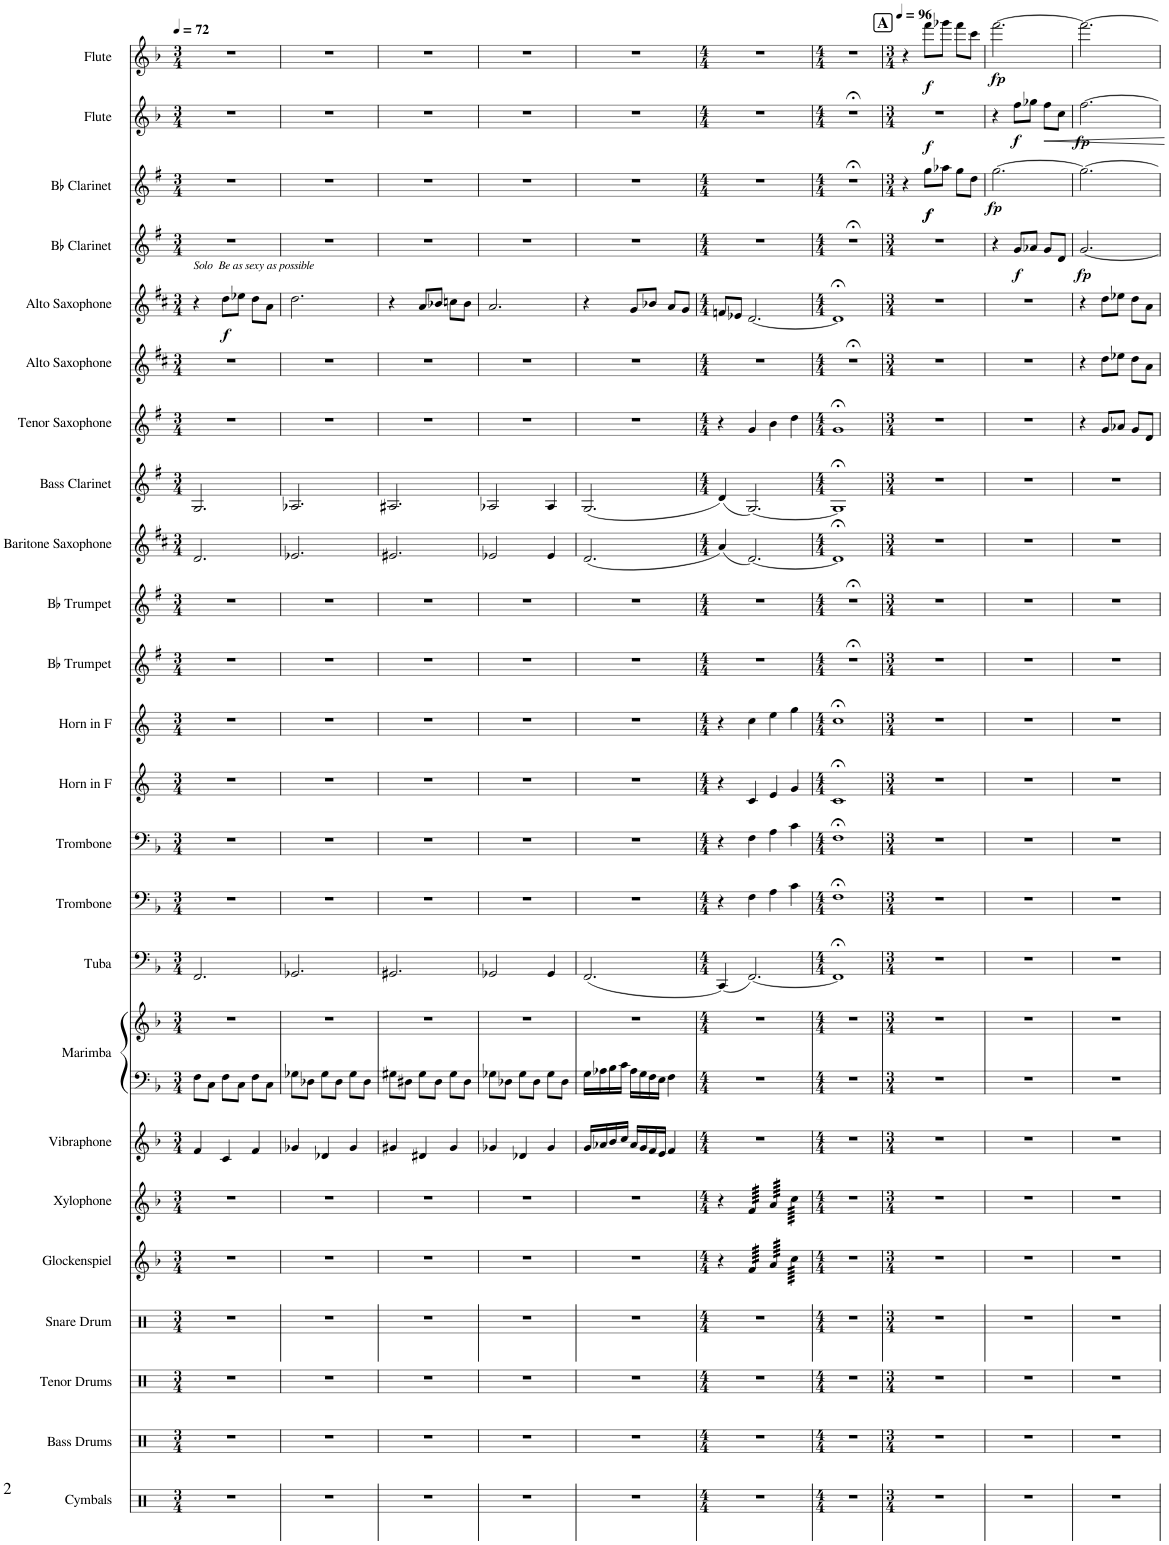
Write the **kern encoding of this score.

**kern	**kern	**kern	**kern	**kern	**kern	**kern	**kern	**kern	**kern	**kern	**kern	**kern	**kern	**kern	**kern	**kern	**kern	**kern	**kern	**kern	**dynam	**kern	**dynam	**kern	**dynam	**kern	**dynam	**kern	**dynam
*part24	*part23	*part22	*part21	*part20	*part19	*part18	*part17	*part17	*part16	*part15	*part14	*part13	*part12	*part11	*part10	*part9	*part8	*part7	*part6	*part5	*part5	*part4	*part4	*part3	*part3	*part2	*part2	*part1	*part1
*staff25	*staff24	*staff23	*staff22	*staff21	*staff20	*staff19	*staff18	*staff17	*staff16	*staff15	*staff14	*staff13	*staff12	*staff11	*staff10	*staff9	*staff8	*staff7	*staff6	*staff5	*staff5	*staff4	*staff4	*staff3	*staff3	*staff2	*staff2	*staff1	*staff1
*I"Cymbals	*I"Bass Drums	*I"Tenor Drums	*I"Snare Drum	*I"Glockenspiel	*I"Xylophone	*I"Vibraphone	*I"Marimba	*	*I"Tuba	*I"Trombone	*I"Trombone	*I"Horn in F	*I"Horn in F	*I"Bb Trumpet	*I"Bb Trumpet	*I"Baritone Saxophone	*I"Bass Clarinet	*I"Tenor Saxophone	*I"Alto Saxophone	*I"Alto Saxophone	*	*I"Bb Clarinet	*	*I"Bb Clarinet	*	*I"Flute	*	*I"Flute	*
*I'Cy	*I'BD	*I'TD	*I'SD	*I'Glk.	*I'Xyl.	*I'Vib.	*I'Mrm.	*	*I'Tu.	*I'Trb.	*I'Trb.	*	*	*I'Bb Tpt.	*I'Bb Tpt.	*I'Bar. Sax.	*I'B. Cl.	*I'T. Sax.	*I'A. Sax.	*I'A. Sax.	*	*I'Bb Cl.	*	*I'Bb Cl.	*	*I'Fl.	*	*I'Fl.	*
*clefX	*clefX	*clefX	*clefX	*clefG2	*clefG2	*clefG2	*clefF4	*clefG2	*clefF4	*clefF4	*clefF4	*clefG2	*clefG2	*clefG2	*clefG2	*clefG2	*clefG2	*clefG2	*clefG2	*clefG2	*	*clefG2	*	*clefG2	*	*clefG2	*	*clefG2	*
*	*	*	*	*Trd-14c-24	*Trd-7c-12	*	*	*	*	*	*	*Trd4c7	*Trd4c7	*Trd1c2	*Trd1c2	*Trd12c21	*Trd8c14	*Trd8c14	*Trd5c9	*Trd5c9	*	*Trd1c2	*	*Trd1c2	*	*	*	*	*
*k[]	*k[]	*k[]	*k[]	*k[b-]	*k[b-]	*k[b-]	*k[b-]	*k[b-]	*k[b-]	*k[b-]	*k[b-]	*k[]	*k[]	*k[f#]	*k[f#]	*k[f#c#]	*k[f#]	*k[f#]	*k[f#c#]	*k[f#c#]	*	*k[f#]	*	*k[f#]	*	*k[b-]	*	*k[b-]	*
*M3/4	*M3/4	*M3/4	*M3/4	*M3/4	*M3/4	*M3/4	*M3/4	*M3/4	*M3/4	*M3/4	*M3/4	*M3/4	*M3/4	*M3/4	*M3/4	*M3/4	*M3/4	*M3/4	*M3/4	*M3/4	*	*M3/4	*	*M3/4	*	*M3/4	*	*M3/4	*
*MM72	*MM72	*MM72	*MM72	*MM72	*MM72	*MM72	*MM72	*MM72	*MM72	*MM72	*MM72	*MM72	*MM72	*MM72	*MM72	*MM72	*MM72	*MM72	*MM72	*MM72	*	*MM72	*	*MM72	*	*MM72	*	*MM72	*
=1	=1	=1	=1	=1	=1	=1	=1	=1	=1	=1	=1	=1	=1	=1	=1	=1	=1	=1	=1	=1	=1	=1	=1	=1	=1	=1	=1	=1	=1
!	!	!	!	!	!	!	!	!	!	!	!	!	!	!	!	!	!	!	!	!LO:TX:a:i:t=Solo  Be as sexy as possible	!	!	!	!	!	!	!	!	!
2.r	2.r	2.r	2.r	2.r	2.r	4f/	8F\L	2.r	2.FF/	2.r	2.r	2.r	2.r	2.r	2.r	2.d/	2.G/	2.r	2.r	4r	.	2.r	.	2.r	.	2.r	.	2.r	.
.	.	.	.	.	.	.	8C\J	.	.	.	.	.	.	.	.	.	.	.	.	.	.	.	.	.	.	.	.	.	.
!	!	!	!	!	!	!	!	!	!	!	!	!	!	!	!	!	!	!	!	!	!LO:DY:b	!	!	!	!	!	!	!	!
.	.	.	.	.	.	4c/	8F\L	.	.	.	.	.	.	.	.	.	.	.	.	8dd\L	f	.	.	.	.	.	.	.	.
.	.	.	.	.	.	.	8C\J	.	.	.	.	.	.	.	.	.	.	.	.	8ee-X\J	.	.	.	.	.	.	.	.	.
.	.	.	.	.	.	4f/	8F\L	.	.	.	.	.	.	.	.	.	.	.	.	8dd\L	.	.	.	.	.	.	.	.	.
.	.	.	.	.	.	.	8C\J	.	.	.	.	.	.	.	.	.	.	.	.	8a\J	.	.	.	.	.	.	.	.	.
=2	=2	=2	=2	=2	=2	=2	=2	=2	=2	=2	=2	=2	=2	=2	=2	=2	=2	=2	=2	=2	=2	=2	=2	=2	=2	=2	=2	=2	=2
2.r	2.r	2.r	2.r	2.r	2.r	4g-X/	8G-X\L	2.r	2.GG-X/	2.r	2.r	2.r	2.r	2.r	2.r	2.e-X/	2.A-X/	2.r	2.r	2.dd\	.	2.r	.	2.r	.	2.r	.	2.r	.
.	.	.	.	.	.	.	8D-X\J	.	.	.	.	.	.	.	.	.	.	.	.	.	.	.	.	.	.	.	.	.	.
.	.	.	.	.	.	4d-X/	8G-\L	.	.	.	.	.	.	.	.	.	.	.	.	.	.	.	.	.	.	.	.	.	.
.	.	.	.	.	.	.	8D-\J	.	.	.	.	.	.	.	.	.	.	.	.	.	.	.	.	.	.	.	.	.	.
.	.	.	.	.	.	4g-/	8G-\L	.	.	.	.	.	.	.	.	.	.	.	.	.	.	.	.	.	.	.	.	.	.
.	.	.	.	.	.	.	8D-\J	.	.	.	.	.	.	.	.	.	.	.	.	.	.	.	.	.	.	.	.	.	.
=3	=3	=3	=3	=3	=3	=3	=3	=3	=3	=3	=3	=3	=3	=3	=3	=3	=3	=3	=3	=3	=3	=3	=3	=3	=3	=3	=3	=3	=3
2.r	2.r	2.r	2.r	2.r	2.r	4g#X/	8G#X\L	2.r	2.GG#X/	2.r	2.r	2.r	2.r	2.r	2.r	2.e#X/	2.A#X/	2.r	2.r	4r	.	2.r	.	2.r	.	2.r	.	2.r	.
.	.	.	.	.	.	.	8D#X\J	.	.	.	.	.	.	.	.	.	.	.	.	.	.	.	.	.	.	.	.	.	.
.	.	.	.	.	.	4d#X/	8G#\L	.	.	.	.	.	.	.	.	.	.	.	.	8a/L	.	.	.	.	.	.	.	.	.
.	.	.	.	.	.	.	8D#\J	.	.	.	.	.	.	.	.	.	.	.	.	8b-X/J	.	.	.	.	.	.	.	.	.
.	.	.	.	.	.	4g#/	8G#\L	.	.	.	.	.	.	.	.	.	.	.	.	8ccn\L	.	.	.	.	.	.	.	.	.
.	.	.	.	.	.	.	8D#\J	.	.	.	.	.	.	.	.	.	.	.	.	8b-\J	.	.	.	.	.	.	.	.	.
=4	=4	=4	=4	=4	=4	=4	=4	=4	=4	=4	=4	=4	=4	=4	=4	=4	=4	=4	=4	=4	=4	=4	=4	=4	=4	=4	=4	=4	=4
2.r	2.r	2.r	2.r	2.r	2.r	4g-X/	8G-X\L	2.r	2GG-X/	2.r	2.r	2.r	2.r	2.r	2.r	2e-X/	2A-X/	2.r	2.r	2.a/	.	2.r	.	2.r	.	2.r	.	2.r	.
.	.	.	.	.	.	.	8D-X\J	.	.	.	.	.	.	.	.	.	.	.	.	.	.	.	.	.	.	.	.	.	.
.	.	.	.	.	.	4d-X/	8G-\L	.	.	.	.	.	.	.	.	.	.	.	.	.	.	.	.	.	.	.	.	.	.
.	.	.	.	.	.	.	8D-\J	.	.	.	.	.	.	.	.	.	.	.	.	.	.	.	.	.	.	.	.	.	.
.	.	.	.	.	.	4g-/	8G-\L	.	4GG-/	.	.	.	.	.	.	4e-/	4A-/	.	.	.	.	.	.	.	.	.	.	.	.
.	.	.	.	.	.	.	8D-\J	.	.	.	.	.	.	.	.	.	.	.	.	.	.	.	.	.	.	.	.	.	.
=5	=5	=5	=5	=5	=5	=5	=5	=5	=5	=5	=5	=5	=5	=5	=5	=5	=5	=5	=5	=5	=5	=5	=5	=5	=5	=5	=5	=5	=5
2.r	2.r	2.r	2.r	2.r	2.r	16g/LL	16G\LL	2.r	(2.FF/	2.r	2.r	2.r	2.r	2.r	2.r	(2.d/	(2.G/	2.r	2.r	4r	.	2.r	.	2.r	.	2.r	.	2.r	.
.	.	.	.	.	.	16a-X/	16A-X\	.	.	.	.	.	.	.	.	.	.	.	.	.	.	.	.	.	.	.	.	.	.
.	.	.	.	.	.	16b-/	16B-\	.	.	.	.	.	.	.	.	.	.	.	.	.	.	.	.	.	.	.	.	.	.
.	.	.	.	.	.	16cc/JJ	16c\JJ	.	.	.	.	.	.	.	.	.	.	.	.	.	.	.	.	.	.	.	.	.	.
.	.	.	.	.	.	16a-/LL	16A-\LL	.	.	.	.	.	.	.	.	.	.	.	.	8g/L	.	.	.	.	.	.	.	.	.
.	.	.	.	.	.	16g/	16G\	.	.	.	.	.	.	.	.	.	.	.	.	.	.	.	.	.	.	.	.	.	.
.	.	.	.	.	.	16f/	16F\	.	.	.	.	.	.	.	.	.	.	.	.	8b-X/J	.	.	.	.	.	.	.	.	.
.	.	.	.	.	.	16e/JJ	16E\JJ	.	.	.	.	.	.	.	.	.	.	.	.	.	.	.	.	.	.	.	.	.	.
.	.	.	.	.	.	4f/	4F\	.	.	.	.	.	.	.	.	.	.	.	.	8a/L	.	.	.	.	.	.	.	.	.
.	.	.	.	.	.	.	.	.	.	.	.	.	.	.	.	.	.	.	.	8g/J	.	.	.	.	.	.	.	.	.
=6	=6	=6	=6	=6	=6	=6	=6	=6	=6	=6	=6	=6	=6	=6	=6	=6	=6	=6	=6	=6	=6	=6	=6	=6	=6	=6	=6	=6	=6
*M4/4	*M4/4	*M4/4	*M4/4	*M4/4	*M4/4	*M4/4	*M4/4	*M4/4	*M4/4	*M4/4	*M4/4	*M4/4	*M4/4	*M4/4	*M4/4	*M4/4	*M4/4	*M4/4	*M4/4	*M4/4	*	*M4/4	*	*M4/4	*	*M4/4	*	*M4/4	*
1r	1r	1r	1r	4r	4r	1r	1r	1r	(4CC/)	4r	4r	4r	4r	1r	1r	(4a/)	(4d/)	4r	1r	8fn/L	.	1r	.	1r	.	1r	.	1r	.
.	.	.	.	.	.	.	.	.	.	.	.	.	.	.	.	.	.	.	.	8e-X/J	.	.	.	.	.	.	.	.	.
*	*	*	*	*tremolo	*	*	*	*	*	*	*	*	*	*	*	*	*	*	*	*	*	*	*	*	*	*	*	*	*
*	*	*	*	*	*tremolo	*	*	*	*	*	*	*	*	*	*	*	*	*	*	*	*	*	*	*	*	*	*	*	*
.	.	.	.	64f/LLLL	64f/LLLL	.	.	.	[2.FF/)	4F\	4F\	4c/	4cc\	.	.	[2.d/)	[2.G/)	4g/	.	[2.d/	.	.	.	.	.	.	.	.	.
.	.	.	.	64f/	64f/	.	.	.	.	.	.	.	.	.	.	.	.	.	.	.	.	.	.	.	.	.	.	.	.
.	.	.	.	64f/	64f/	.	.	.	.	.	.	.	.	.	.	.	.	.	.	.	.	.	.	.	.	.	.	.	.
.	.	.	.	64f/	64f/	.	.	.	.	.	.	.	.	.	.	.	.	.	.	.	.	.	.	.	.	.	.	.	.
.	.	.	.	64f/	64f/	.	.	.	.	.	.	.	.	.	.	.	.	.	.	.	.	.	.	.	.	.	.	.	.
.	.	.	.	64f/	64f/	.	.	.	.	.	.	.	.	.	.	.	.	.	.	.	.	.	.	.	.	.	.	.	.
.	.	.	.	64f/	64f/	.	.	.	.	.	.	.	.	.	.	.	.	.	.	.	.	.	.	.	.	.	.	.	.
.	.	.	.	64f/	64f/	.	.	.	.	.	.	.	.	.	.	.	.	.	.	.	.	.	.	.	.	.	.	.	.
.	.	.	.	64f/	64f/	.	.	.	.	.	.	.	.	.	.	.	.	.	.	.	.	.	.	.	.	.	.	.	.
.	.	.	.	64f/	64f/	.	.	.	.	.	.	.	.	.	.	.	.	.	.	.	.	.	.	.	.	.	.	.	.
.	.	.	.	64f/	64f/	.	.	.	.	.	.	.	.	.	.	.	.	.	.	.	.	.	.	.	.	.	.	.	.
.	.	.	.	64f/	64f/	.	.	.	.	.	.	.	.	.	.	.	.	.	.	.	.	.	.	.	.	.	.	.	.
.	.	.	.	64f/	64f/	.	.	.	.	.	.	.	.	.	.	.	.	.	.	.	.	.	.	.	.	.	.	.	.
.	.	.	.	64f/	64f/	.	.	.	.	.	.	.	.	.	.	.	.	.	.	.	.	.	.	.	.	.	.	.	.
.	.	.	.	64f/	64f/	.	.	.	.	.	.	.	.	.	.	.	.	.	.	.	.	.	.	.	.	.	.	.	.
.	.	.	.	64f/JJJJ	64f/JJJJ	.	.	.	.	.	.	.	.	.	.	.	.	.	.	.	.	.	.	.	.	.	.	.	.
.	.	.	.	64a/LLLL	64a/LLLL	.	.	.	.	4A\	4A\	4e/	4ee\	.	.	.	.	4b\	.	.	.	.	.	.	.	.	.	.	.
.	.	.	.	64a/	64a/	.	.	.	.	.	.	.	.	.	.	.	.	.	.	.	.	.	.	.	.	.	.	.	.
.	.	.	.	64a/	64a/	.	.	.	.	.	.	.	.	.	.	.	.	.	.	.	.	.	.	.	.	.	.	.	.
.	.	.	.	64a/	64a/	.	.	.	.	.	.	.	.	.	.	.	.	.	.	.	.	.	.	.	.	.	.	.	.
.	.	.	.	64a/	64a/	.	.	.	.	.	.	.	.	.	.	.	.	.	.	.	.	.	.	.	.	.	.	.	.
.	.	.	.	64a/	64a/	.	.	.	.	.	.	.	.	.	.	.	.	.	.	.	.	.	.	.	.	.	.	.	.
.	.	.	.	64a/	64a/	.	.	.	.	.	.	.	.	.	.	.	.	.	.	.	.	.	.	.	.	.	.	.	.
.	.	.	.	64a/	64a/	.	.	.	.	.	.	.	.	.	.	.	.	.	.	.	.	.	.	.	.	.	.	.	.
.	.	.	.	64a/	64a/	.	.	.	.	.	.	.	.	.	.	.	.	.	.	.	.	.	.	.	.	.	.	.	.
.	.	.	.	64a/	64a/	.	.	.	.	.	.	.	.	.	.	.	.	.	.	.	.	.	.	.	.	.	.	.	.
.	.	.	.	64a/	64a/	.	.	.	.	.	.	.	.	.	.	.	.	.	.	.	.	.	.	.	.	.	.	.	.
.	.	.	.	64a/	64a/	.	.	.	.	.	.	.	.	.	.	.	.	.	.	.	.	.	.	.	.	.	.	.	.
.	.	.	.	64a/	64a/	.	.	.	.	.	.	.	.	.	.	.	.	.	.	.	.	.	.	.	.	.	.	.	.
.	.	.	.	64a/	64a/	.	.	.	.	.	.	.	.	.	.	.	.	.	.	.	.	.	.	.	.	.	.	.	.
.	.	.	.	64a/	64a/	.	.	.	.	.	.	.	.	.	.	.	.	.	.	.	.	.	.	.	.	.	.	.	.
.	.	.	.	64a/JJJJ	64a/JJJJ	.	.	.	.	.	.	.	.	.	.	.	.	.	.	.	.	.	.	.	.	.	.	.	.
.	.	.	.	64cc\LLLL	64cc\LLLL	.	.	.	.	4c\	4c\	4g/	4gg\	.	.	.	.	4dd\	.	.	.	.	.	.	.	.	.	.	.
.	.	.	.	64cc\	64cc\	.	.	.	.	.	.	.	.	.	.	.	.	.	.	.	.	.	.	.	.	.	.	.	.
.	.	.	.	64cc\	64cc\	.	.	.	.	.	.	.	.	.	.	.	.	.	.	.	.	.	.	.	.	.	.	.	.
.	.	.	.	64cc\	64cc\	.	.	.	.	.	.	.	.	.	.	.	.	.	.	.	.	.	.	.	.	.	.	.	.
.	.	.	.	64cc\	64cc\	.	.	.	.	.	.	.	.	.	.	.	.	.	.	.	.	.	.	.	.	.	.	.	.
.	.	.	.	64cc\	64cc\	.	.	.	.	.	.	.	.	.	.	.	.	.	.	.	.	.	.	.	.	.	.	.	.
.	.	.	.	64cc\	64cc\	.	.	.	.	.	.	.	.	.	.	.	.	.	.	.	.	.	.	.	.	.	.	.	.
.	.	.	.	64cc\	64cc\	.	.	.	.	.	.	.	.	.	.	.	.	.	.	.	.	.	.	.	.	.	.	.	.
.	.	.	.	64cc\	64cc\	.	.	.	.	.	.	.	.	.	.	.	.	.	.	.	.	.	.	.	.	.	.	.	.
.	.	.	.	64cc\	64cc\	.	.	.	.	.	.	.	.	.	.	.	.	.	.	.	.	.	.	.	.	.	.	.	.
.	.	.	.	64cc\	64cc\	.	.	.	.	.	.	.	.	.	.	.	.	.	.	.	.	.	.	.	.	.	.	.	.
.	.	.	.	64cc\	64cc\	.	.	.	.	.	.	.	.	.	.	.	.	.	.	.	.	.	.	.	.	.	.	.	.
.	.	.	.	64cc\	64cc\	.	.	.	.	.	.	.	.	.	.	.	.	.	.	.	.	.	.	.	.	.	.	.	.
.	.	.	.	64cc\	64cc\	.	.	.	.	.	.	.	.	.	.	.	.	.	.	.	.	.	.	.	.	.	.	.	.
.	.	.	.	64cc\	64cc\	.	.	.	.	.	.	.	.	.	.	.	.	.	.	.	.	.	.	.	.	.	.	.	.
.	.	.	.	64cc\JJJJ	64cc\JJJJ	.	.	.	.	.	.	.	.	.	.	.	.	.	.	.	.	.	.	.	.	.	.	.	.
*	*	*	*	*	*Xtremolo	*	*	*	*	*	*	*	*	*	*	*	*	*	*	*	*	*	*	*	*	*	*	*	*
*	*	*	*	*Xtremolo	*	*	*	*	*	*	*	*	*	*	*	*	*	*	*	*	*	*	*	*	*	*	*	*	*
=7	=7	=7	=7	=7	=7	=7	=7	=7	=7	=7	=7	=7	=7	=7	=7	=7	=7	=7	=7	=7	=7	=7	=7	=7	=7	=7	=7	=7	=7
*M4/4	*M4/4	*M4/4	*M4/4	*M4/4	*M4/4	*M4/4	*M4/4	*M4/4	*M4/4	*M4/4	*M4/4	*M4/4	*M4/4	*M4/4	*M4/4	*M4/4	*M4/4	*M4/4	*M4/4	*M4/4	*	*M4/4	*	*M4/4	*	*M4/4	*	*M4/4	*
1r	1r	1r	1r	1r	1r	1r	1r	1r	1FF;<]	1F;<	1F;<	1c;<	1cc;<	1r;<	1r;<	1d;<]	1G;<]	1g;<	1r;<	1d;<]	.	1r;<	.	1r;<	.	1r;<	.	1r	.
=8	=8	=8	=8	=8	=8	=8	=8	=8	=8	=8	=8	=8	=8	=8	=8	=8	=8	=8	=8	=8	=8	=8	=8	=8	=8	=8	=8	=8	=8
!!LO:REH:place=s1:a:B:cj:fs=14:t=A
*M3/4	*M3/4	*M3/4	*M3/4	*M3/4	*M3/4	*M3/4	*M3/4	*M3/4	*M3/4	*M3/4	*M3/4	*M3/4	*M3/4	*M3/4	*M3/4	*M3/4	*M3/4	*M3/4	*M3/4	*M3/4	*	*M3/4	*	*M3/4	*	*M3/4	*	*M3/4	*
*	*	*	*	*	*	*	*	*	*	*	*	*	*	*	*	*	*	*	*	*	*	*	*	*	*	*	*	*MM96	*
*	*	*	*	*	*	*	*	*	*	*	*	*	*	*	*	*	*	*	*	*	*	*	*	*	*	*^	*	*	*
2.r	2.r	2.r	2.r	2.r	2.r	2.r	2.r	2.r	2.r	2.r	2.r	2.r	2.r	2.r	2.r	2.r	2.r	2.r	2.r	2.r	.	2.r	.	4r	.	2.r	4ryy	.	4r	.
!	!	!	!	!	!	!	!	!	!	!	!	!	!	!	!	!	!	!	!	!	!	!	!	!	!LO:DY:b	!	!	!	!	!
!	!	!	!	!	!	!	!	!	!	!	!	!	!	!	!	!	!	!	!	!	!	!	!	!	!LO:DY:n=1:b	!	!	!LO:DY:b	!	!LO:DY:b
.	.	.	.	.	.	.	.	.	.	.	.	.	.	.	.	.	.	.	.	.	.	.	.	8gg\L	f f	.	2ryy	f	8fff\L	f
.	.	.	.	.	.	.	.	.	.	.	.	.	.	.	.	.	.	.	.	.	.	.	.	8aa-X\J	.	.	.	.	8ggg-X\J	.
.	.	.	.	.	.	.	.	.	.	.	.	.	.	.	.	.	.	.	.	.	.	.	.	8gg\L	.	.	.	.	8fff\L	.
.	.	.	.	.	.	.	.	.	.	.	.	.	.	.	.	.	.	.	.	.	.	.	.	8dd\J	.	.	.	.	8ccc\J	.
=9	=9	=9	=9	=9	=9	=9	=9	=9	=9	=9	=9	=9	=9	=9	=9	=9	=9	=9	=9	=9	=9	=9	=9	=9	=9	=9	=9	=9	=9	=9
!	!	!	!	!	!	!	!	!	!	!	!	!	!	!	!	!	!	!	!	!	!	!	!	!	!LO:DY:b	!	!	!	!	!LO:DY:b
*	*	*	*	*	*	*	*	*	*	*	*	*	*	*	*	*	*	*	*	*	*	*	*	*	*	*v	*v	*	*	*
2.r	2.r	2.r	2.r	2.r	2.r	2.r	2.r	2.r	2.r	2.r	2.r	2.r	2.r	2.r	2.r	2.r	2.r	2.r	2.r	2.r	.	4r	.	[2.gg\	fp	4r	.	[2.fff\	fp
!	!	!	!	!	!	!	!	!	!	!	!	!	!	!	!	!	!	!	!	!	!	!	!LO:DY:b	!	!	!	!LO:DY:b	!	!
.	.	.	.	.	.	.	.	.	.	.	.	.	.	.	.	.	.	.	.	.	.	8g/L	f	.	.	8ff\L	f	.	.
.	.	.	.	.	.	.	.	.	.	.	.	.	.	.	.	.	.	.	.	.	.	8a-X/J	.	.	.	8gg-X\J	.	.	.
!	!	!	!	!	!	!	!	!	!	!	!	!	!	!	!	!	!	!	!	!	!	!	!	!	!	!	!LO:HP:b	!	!
.	.	.	.	.	.	.	.	.	.	.	.	.	.	.	.	.	.	.	.	.	.	8g/L	.	.	.	8ff\L	<	.	.
.	.	.	.	.	.	.	.	.	.	.	.	.	.	.	.	.	.	.	.	.	.	8d/J	.	.	.	8cc\J	.	.	.
=10	=10	=10	=10	=10	=10	=10	=10	=10	=10	=10	=10	=10	=10	=10	=10	=10	=10	=10	=10	=10	=10	=10	=10	=10	=10	=10	=10	=10	=10
!	!	!	!	!	!	!	!	!	!	!	!	!	!	!	!	!	!	!	!	!	!	!	!LO:DY:b	!	!	!	!LO:DY:b	!	!
2.r	2.r	2.r	2.r	2.r	2.r	2.r	2.r	2.r	2.r	2.r	2.r	2.r	2.r	2.r	2.r	2.r	2.r	4r	4r	4r	.	[2.g/	fp	2.gg\_	.	[2.ff\	fp	2.fff\_	.
.	.	.	.	.	.	.	.	.	.	.	.	.	.	.	.	.	.	8g/L	8dd\L	8dd\L	.	.	.	.	.	.	.	.	.
.	.	.	.	.	.	.	.	.	.	.	.	.	.	.	.	.	.	8a-X/J	8ee-X\J	8ee-X\J	.	.	.	.	.	.	.	.	.
.	.	.	.	.	.	.	.	.	.	.	.	.	.	.	.	.	.	8g/L	8dd\L	8dd\L	.	.	.	.	.	.	.	.	.
.	.	.	.	.	.	.	.	.	.	.	.	.	.	.	.	.	.	8d/J	8a\J	8a\J	.	.	.	.	.	.	.	.	.
.	.	.	.	.	.	.	.	.	.	.	.	.	.	.	.	.	.	.	.	.	.	.	.	.	.	.	[	.	.
=	=	=	=	=	=	=	=	=	=	=	=	=	=	=	=	=	=	=	=	=	=	=	=	=	=	=	=	=	=
*-	*-	*-	*-	*-	*-	*-	*-	*-	*-	*-	*-	*-	*-	*-	*-	*-	*-	*-	*-	*-	*-	*-	*-	*-	*-	*-	*-	*-	*-
